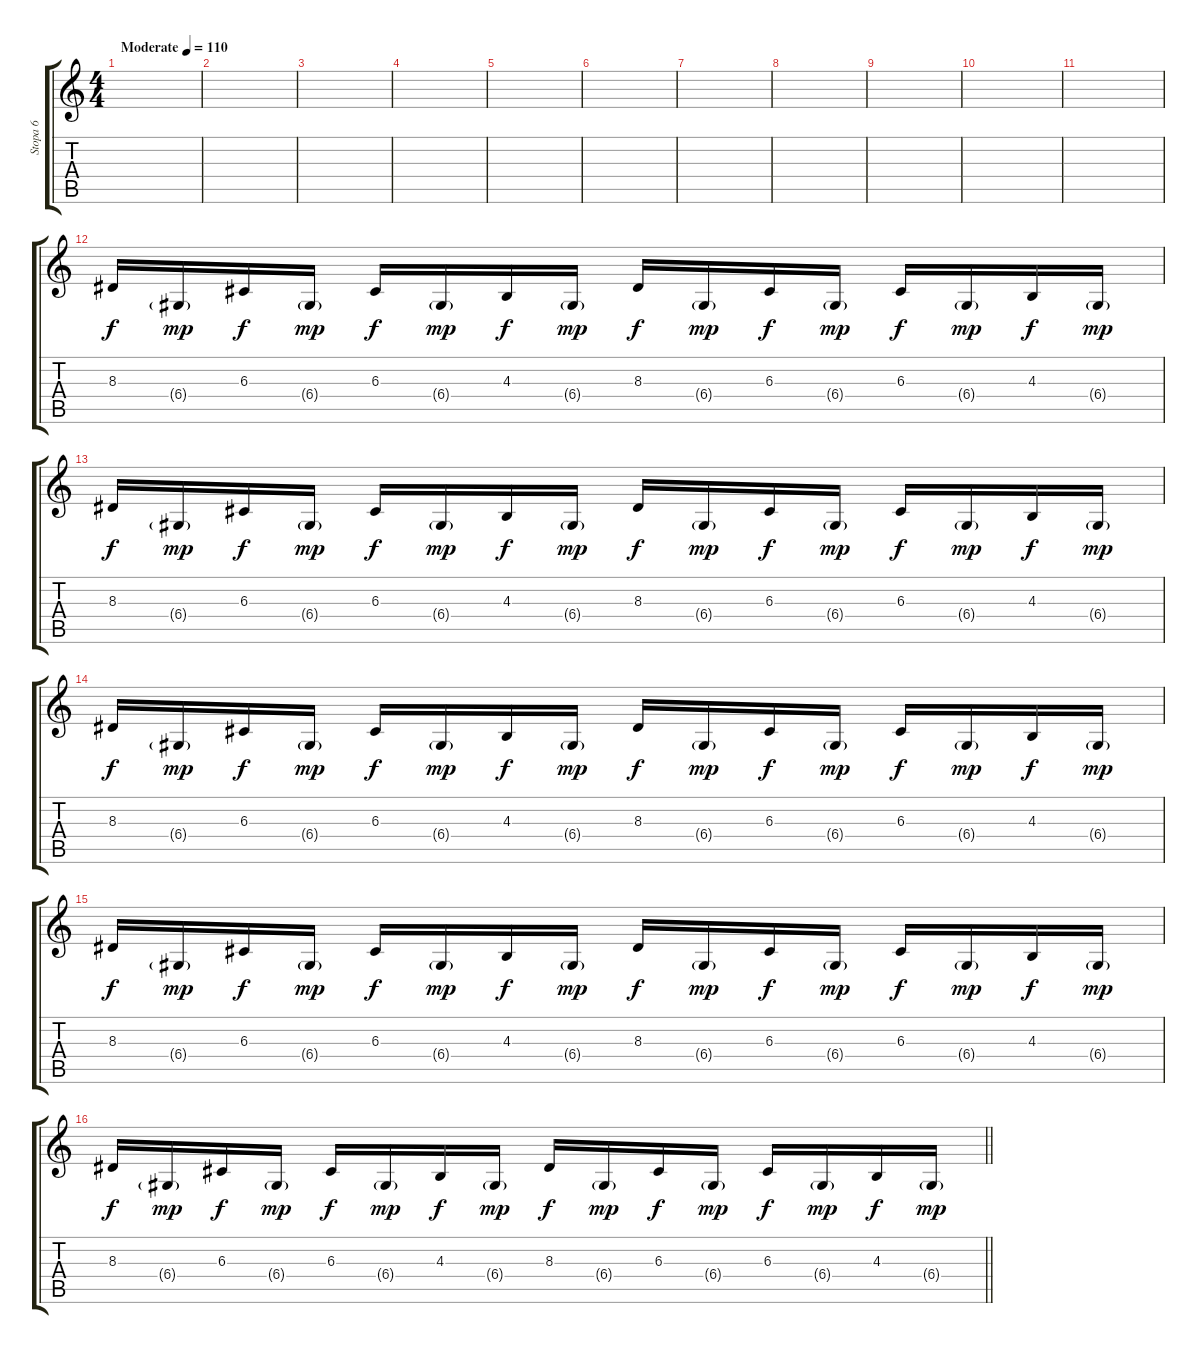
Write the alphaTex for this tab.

\track ("Stopa 6" "Stopa 6") {instrument stringensemble1}
\staff {score tabs}
\tuning (E4 B3 G3 D3 A2 E2) {hide}
\ts (4 4)
\tempo (110 "Moderate")
\clef g2
\ks c
|
|
|
|
|
|
|
|
|
|
|
8.3.16 6.4{g}.16{dy mp} 6.3.16{dy f} 6.4{g}.16{dy mp} 6.3.16{dy f} 6.4{g}.16{dy mp} 4.3.16{dy f} 6.4{g}.16{dy mp} 8.3.16{dy f} 6.4{g}.16{dy mp} 6.3.16{dy f} 6.4{g}.16{dy mp} 6.3.16{dy f} 6.4{g}.16{dy mp} 4.3.16{dy f} 6.4{g}.16{dy mp} |
8.3.16{dy f} 6.4{g}.16{dy mp} 6.3.16{dy f} 6.4{g}.16{dy mp} 6.3.16{dy f} 6.4{g}.16{dy mp} 4.3.16{dy f} 6.4{g}.16{dy mp} 8.3.16{dy f} 6.4{g}.16{dy mp} 6.3.16{dy f} 6.4{g}.16{dy mp} 6.3.16{dy f} 6.4{g}.16{dy mp} 4.3.16{dy f} 6.4{g}.16{dy mp} |
8.3.16{dy f} 6.4{g}.16{dy mp} 6.3.16{dy f} 6.4{g}.16{dy mp} 6.3.16{dy f} 6.4{g}.16{dy mp} 4.3.16{dy f} 6.4{g}.16{dy mp} 8.3.16{dy f} 6.4{g}.16{dy mp} 6.3.16{dy f} 6.4{g}.16{dy mp} 6.3.16{dy f} 6.4{g}.16{dy mp} 4.3.16{dy f} 6.4{g}.16{dy mp} |
8.3.16{dy f} 6.4{g}.16{dy mp} 6.3.16{dy f} 6.4{g}.16{dy mp} 6.3.16{dy f} 6.4{g}.16{dy mp} 4.3.16{dy f} 6.4{g}.16{dy mp} 8.3.16{dy f} 6.4{g}.16{dy mp} 6.3.16{dy f} 6.4{g}.16{dy mp} 6.3.16{dy f} 6.4{g}.16{dy mp} 4.3.16{dy f} 6.4{g}.16{dy mp} |
\barLineRight lightlight
8.3.16{dy f} 6.4{g}.16{dy mp} 6.3.16{dy f} 6.4{g}.16{dy mp} 6.3.16{dy f} 6.4{g}.16{dy mp} 4.3.16{dy f} 6.4{g}.16{dy mp} 8.3.16{dy f} 6.4{g}.16{dy mp} 6.3.16{dy f} 6.4{g}.16{dy mp} 6.3.16{dy f} 6.4{g}.16{dy mp} 4.3.16{dy f} 6.4{g}.16{dy mp}
